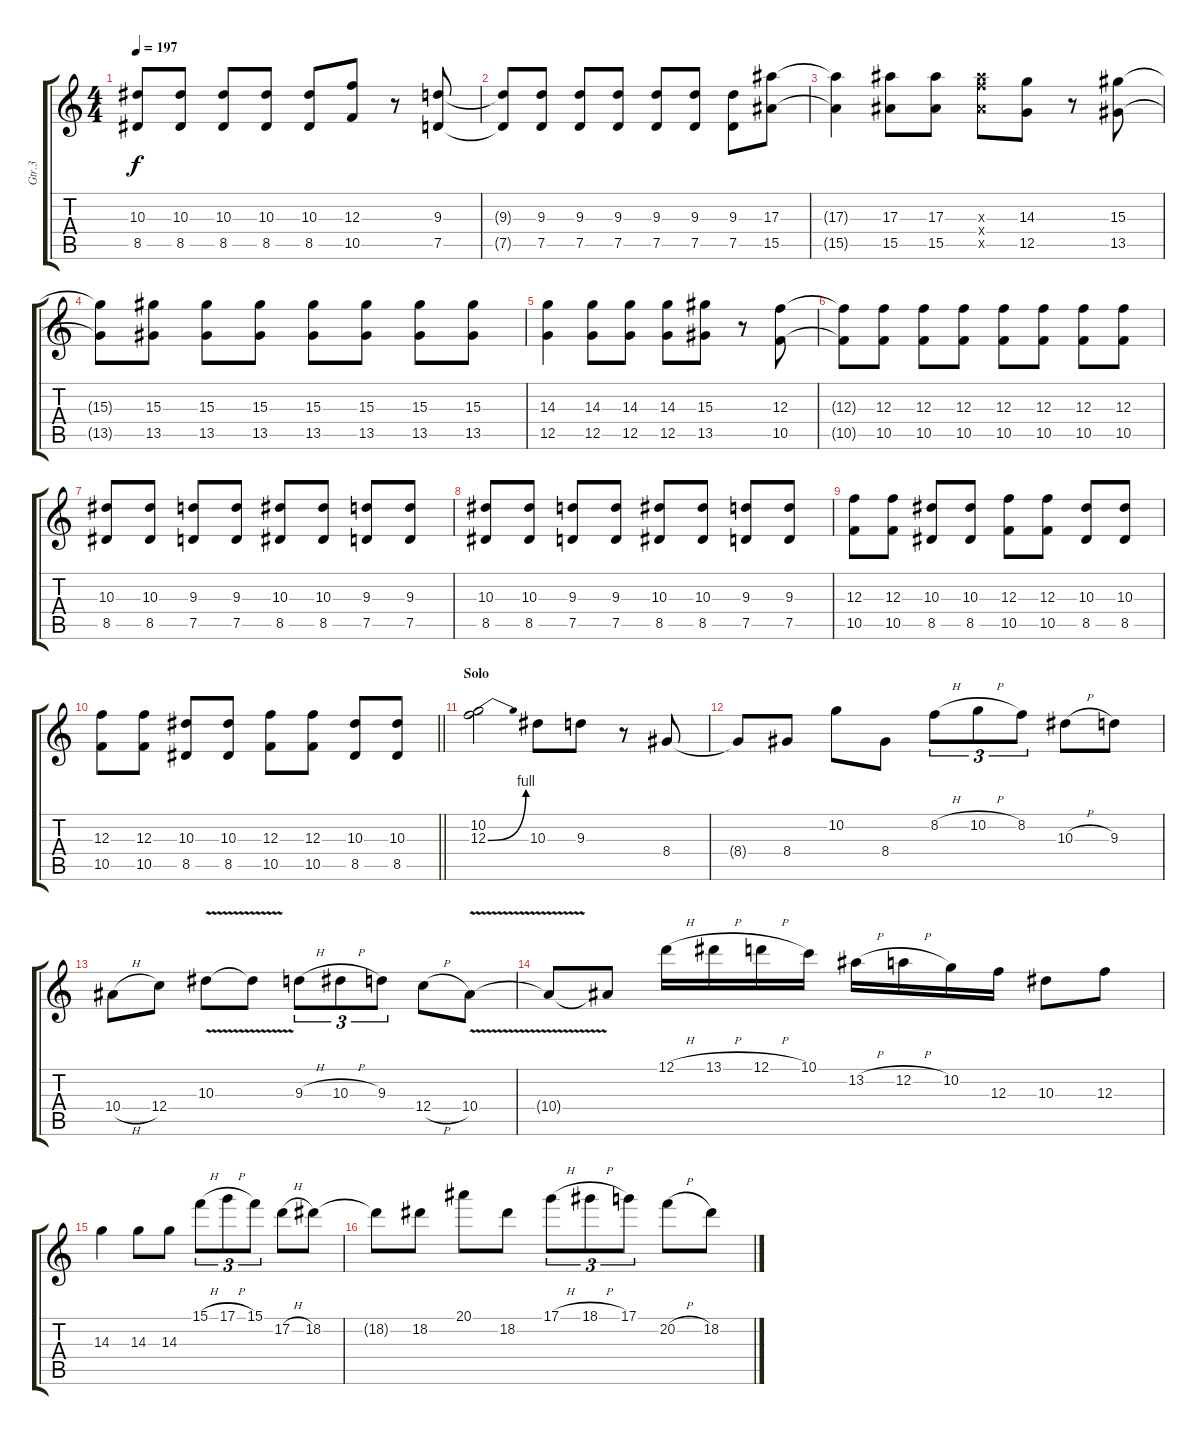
\track ("Gtr.3" "Gtr.3") {instrument distortionguitar}
\staff {score tabs}
\tuning (D4 A3 F3 C3 G2 C2) {hide}
\ts (4 4)
\tempo 197
\clef g2
\ks c
(10.3 8.5).8{dy f} (10.3 8.5).8 (10.3 8.5).8 (10.3 8.5).8 (10.3 8.5).8 (12.3 10.5).8 r.8 (9.3 7.5).8 |
(9.3{t} 7.5{t}).8 (9.3 7.5).8 (9.3 7.5).8 (9.3 7.5).8 (9.3 7.5).8 (9.3 7.5).8 (9.3 7.5).8 (17.3 15.5).8 |
(17.3{t} 15.5{t}).4 (17.3 15.5).8 (17.3 15.5).8 (17.3{x} 17.4{x} 15.5{x}).8 (14.3 12.5).8 r.8 (15.3 13.5).8 |
(15.3{t} 13.5{t}).8 (15.3 13.5).8 (15.3 13.5).8 (15.3 13.5).8 (15.3 13.5).8 (15.3 13.5).8 (15.3 13.5).8 (15.3 13.5).8 |
(14.3 12.5).4 (14.3 12.5).8 (14.3 12.5).8 (14.3 12.5).8 (15.3 13.5).8 r.8 (12.3 10.5).8 |
(12.3{t} 10.5{t}).8 (12.3 10.5).8 (12.3 10.5).8 (12.3 10.5).8 (12.3 10.5).8 (12.3 10.5).8 (12.3 10.5).8 (12.3 10.5).8 |
(10.3 8.5).8 (10.3 8.5).8 (9.3 7.5).8 (9.3 7.5).8 (10.3 8.5).8 (10.3 8.5).8 (9.3 7.5).8 (9.3 7.5).8 |
(10.3 8.5).8 (10.3 8.5).8 (9.3 7.5).8 (9.3 7.5).8 (10.3 8.5).8 (10.3 8.5).8 (9.3 7.5).8 (9.3 7.5).8 |
(12.3 10.5).8 (12.3 10.5).8 (10.3 8.5).8 (10.3 8.5).8 (12.3 10.5).8 (12.3 10.5).8 (10.3 8.5).8 (10.3 8.5).8 |
\barLineRight lightlight
(12.3 10.5).8 (12.3 10.5).8 (10.3 8.5).8 (10.3 8.5).8 (12.3 10.5).8 (12.3 10.5).8 (10.3 8.5).8 (10.3 8.5).8 |
\section ("" "Solo")
(10.2 12.3{be (bend 0 0 60 4)}).2{volume 16} 10.3.8 9.3.8 r.8 8.4.8 |
8.4{t}.8 8.4.8 10.2.8 8.4.8 8.2{h}.8{tu (3 2)} 10.2{h}.8{tu (3 2)} 8.2.8{tu (3 2)} 10.3{h}.8 9.3.8 |
10.4{h}.8 12.4.8 10.3{v}.8 10.3{t}.8 9.3{h}.8{tu (3 2)} 10.3{h}.8{tu (3 2)} 9.3.8{tu (3 2)} 12.4{h}.8 10.4{v}.8 |
10.4{t}.8 10.4{t}.8 12.1{h}.16 13.1{h}.16 12.1{h}.16 10.1.16 13.2{h}.16 12.2{h}.16 10.2.16 12.3.16 10.3.8 12.3.8 |
14.3.4 14.3.8 14.3.8 15.1{h}.8{tu (3 2)} 17.1{h}.8{tu (3 2)} 15.1.8{tu (3 2)} 17.2{h}.8 18.2.8 |
18.2{t}.8 18.2.8 20.1.8 18.2.8 17.1{h}.8{tu (3 2)} 18.1{h}.8{tu (3 2)} 17.1.8{tu (3 2)} 20.2{h}.8 18.2.8
